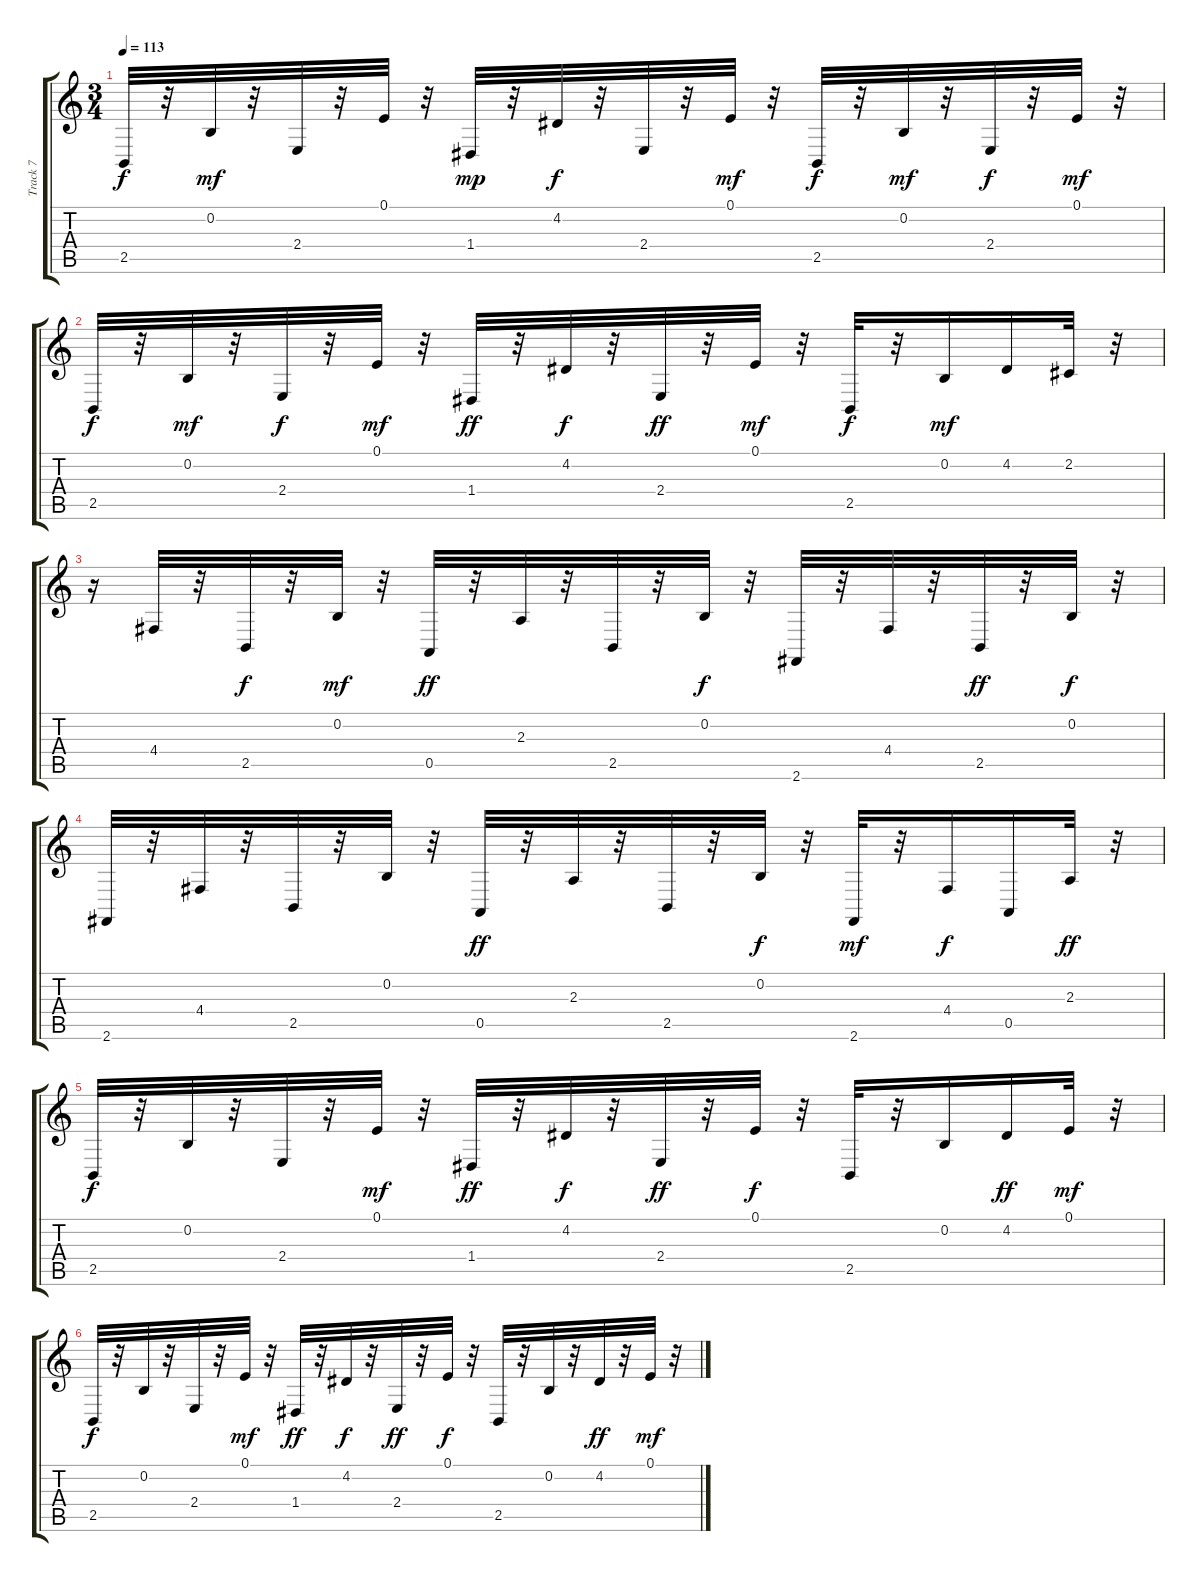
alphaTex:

\track ("Track 7" "Track 7") {instrument tangoaccordion}
\staff {score tabs}
\tuning (E4 B3 G3 D3 A2 E2) {hide}
\ts (3 4)
\tempo 113
\clef g2
\ks c
2.5.32{dy f} r.32 0.2.32{dy mf} r.32 2.4.32 r.32 0.1.32 r.32 1.4.32{dy mp} r.32 4.2.32{dy f} r.32 2.4.32 r.32 0.1.32{dy mf} r.32 2.5.32{dy f} r.32 0.2.32{dy mf} r.32 2.4.32{dy f} r.32 0.1.32{dy mf} r.32 |
2.5.32{dy f} r.32 0.2.32{dy mf} r.32 2.4.32{dy f} r.32 0.1.32{dy mf} r.32 1.4.32{dy ff} r.32 4.2.32{dy f} r.32 2.4.32{dy ff} r.32 0.1.32{dy mf} r.32 2.5.32{dy f} r.32 0.2.16{dy mf} 4.2.16 2.2.32 r.32 |
r.16 4.4.32 r.32 2.5.32{dy f} r.32 0.2.32{dy mf} r.32 0.5.32{dy ff} r.32 2.3.32 r.32 2.5.32 r.32 0.2.32{dy f} r.32 2.6.32 r.32 4.4.32 r.32 2.5.32{dy ff} r.32 0.2.32{dy f} r.32 |
2.6.32 r.32 4.4.32 r.32 2.5.32 r.32 0.2.32 r.32 0.5.32{dy ff} r.32 2.3.32 r.32 2.5.32 r.32 0.2.32{dy f} r.32 2.6.32{dy mf} r.32 4.4.16{dy f} 0.5.16 2.3.32{dy ff} r.32 |
2.5.32{dy f} r.32 0.2.32 r.32 2.4.32 r.32 0.1.32{dy mf} r.32 1.4.32{dy ff} r.32 4.2.32{dy f} r.32 2.4.32{dy ff} r.32 0.1.32{dy f} r.32 2.5.32 r.32 0.2.16 4.2.16{dy ff} 0.1.32{dy mf} r.32 |
2.5.32{dy f} r.32 0.2.32 r.32 2.4.32 r.32 0.1.32{dy mf} r.32 1.4.32{dy ff} r.32 4.2.32{dy f} r.32 2.4.32{dy ff} r.32 0.1.32{dy f} r.32 2.5.32 r.32 0.2.32 r.32 4.2.32{dy ff} r.32 0.1.32{dy mf} r.32
